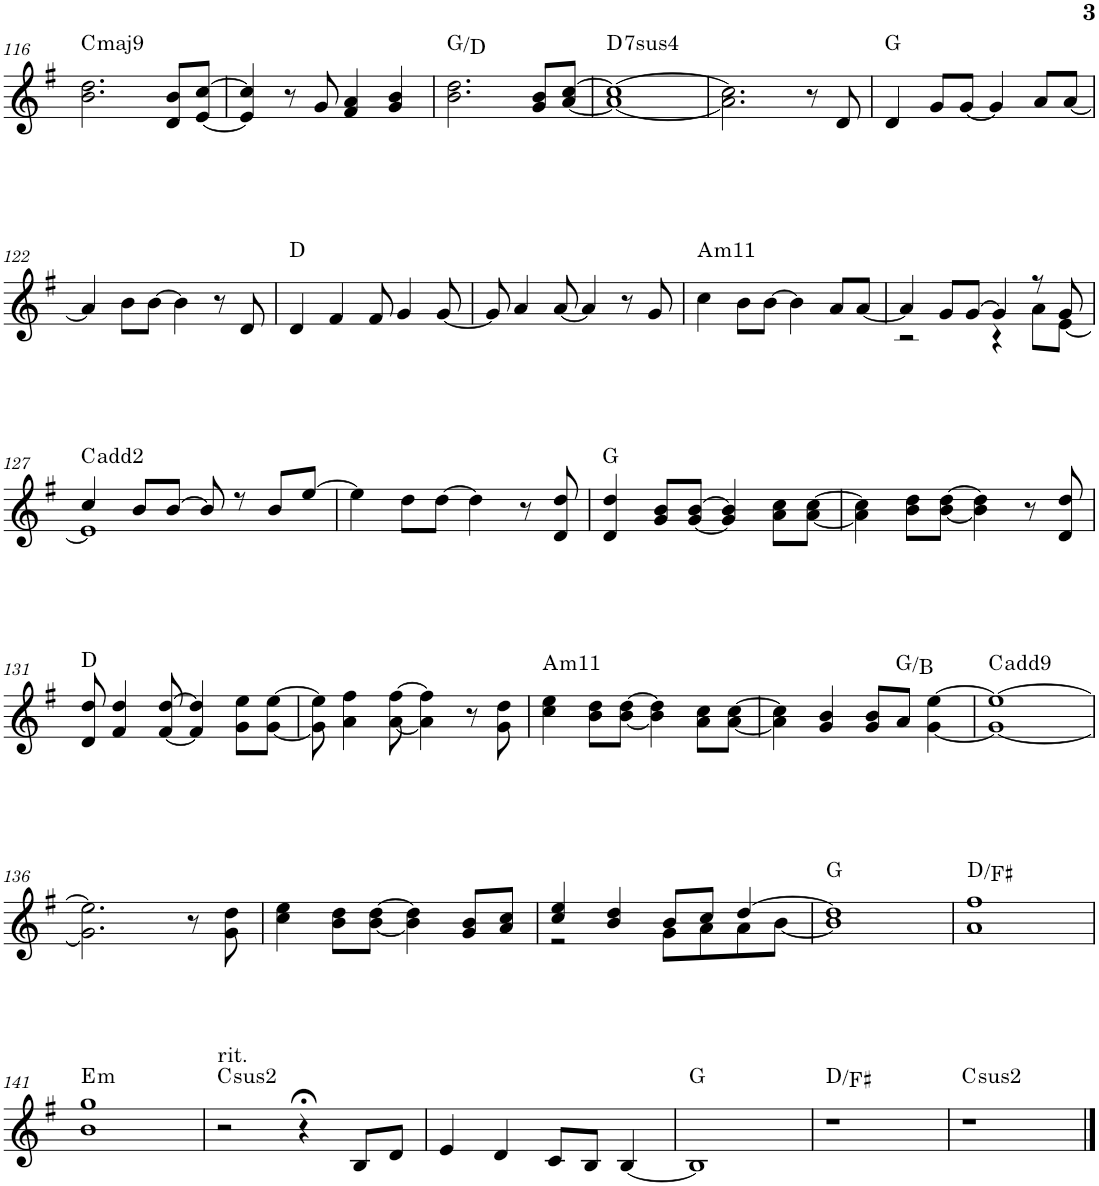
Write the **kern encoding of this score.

**kern	**harte
*part1	*part1
*staff1	*
*I"P1	*
!!LO:PB:g=z
*clefG2	*
*k[f#]	*
*G:	*
*M2/2	*
*met(c|)	*
=116	=116
!	!LO:H:kt=maj9
2.b\ 2.dd\	C:maj9
8d/ 8b/L	.
[<8e/ [>8cc/J	.
=117	=117
4e/] 4cc/]	.
8r	.
8g/	.
4f#/ 4a/	.
4g/ 4b/	.
=118	=118
2.b\ 2.dd\	G:maj/5
8g/ 8b/L	.
[<8a/ [>8cc/J	.
=119	=119
!	!LO:H:kt=74
1a_ 1cc_	D:sus4(7)
=120	=120
2.a\] 2.cc\]	.
8r	.
8d/	.
=121	=121
4d/	G:maj
8g/L	.
[<8g/J	.
4g/]	.
8a/L	.
[<8a/J	.
!!LO:LB:g=z
=122	=122
4a/]	.
8b\L	.
[>8b\J	.
4b\]	.
8r	.
8d/	.
=123	=123
4d/	D:maj
4f#/	.
8f#/	.
4g/	.
[<8g/	.
=124	=124
8g/]	.
4a/	.
[<8a/	.
4a/]	.
8r	.
8g/	.
=125	=125
!	!LO:H:kt=m11
4cc\	A:min9(11)
8b\L	.
[>8b\J	.
4b\]	.
8a/L	.
[<8a/J	.
=126	=126
*^	*
4a/]	2r	.
8g/L	.	.
[>8g/J	.	.
4g/]	4r	.
8r	8a\L	.
8g/	[<8e\J	.
!!LO:LB:g=z	!!
=127	=127	=127
4cc/	1e]	C:maj(2)
8b/L	.	.
[>8b/J	.	.
8b/]	.	.
8r	.	.
8b/L	.	.
[>8ee/J	.	.
*v	*v	*
=128	=128
4ee\]	.
8dd\L	.
[>8dd\J	.
4dd\]	.
8r	.
8d/ 8dd/	.
=129	=129
4d/ 4dd/	G:maj
8g/ 8b/L	.
[<8g/ [>8b/J	.
4g/] 4b/]	.
8a\ 8cc\L	.
[<8a\ [>8cc\J	.
=130	=130
4a\] 4cc\]	.
8b\ 8dd\L	.
[<8b\ [>8dd\J	.
4b\] 4dd\]	.
8r	.
8d/ 8dd/	.
!!LO:LB:g=z
=131	=131
8d/ 8dd/	D:maj
4f#/ 4dd/	.
[<8f#/ [>8dd/	.
4f#/] 4dd/]	.
8g\ 8ee\L	.
[<8g\ [>8ee\J	.
=132	=132
8g\] 8ee\]	.
4a\ 4ff#\	.
[<8a\ [>8ff#\	.
4a\] 4ff#\]	.
8r	.
8g\ 8dd\	.
=133	=133
!	!LO:H:kt=m11
4cc\ 4ee\	A:min9(11)
8b\ 8dd\L	.
[<8b\ [>8dd\J	.
4b\] 4dd\]	.
8a\ 8cc\L	.
[<8a\ [>8cc\J	.
=134	=134
4a\] 4cc\]	.
4g/ 4b/	.
8g/ 8b/L	.
8a/J	G:maj/3
[<4g\ [>4ee\	.
=135	=135
1g_ 1ee_	C:maj(9)
!!LO:LB:g=z
=136	=136
2.g\] 2.ee\]	.
8r	.
8g\ 8dd\	.
=137	=137
4cc\ 4ee\	.
8b\ 8dd\L	.
[<8b\ [>8dd\J	.
4b\] 4dd\]	.
8g/ 8b/L	.
8a/ 8cc/J	.
=138	=138
*^	*
4cc/ 4ee/	2r	.
4b/ 4dd/	.	.
8b/L	8g\L	.
8cc/J	8a\	.
[>4dd/	8a\	.
.	[<8b\J	.
*v	*v	*
=139	=139
1b] 1dd]	G:maj
=140	=140
1a 1ff#	D:maj/3
!!LO:LB:g=z
=141	=141
!	!LO:H:kt=m
1b 1gg	E:min
=142	=142
!LO:TX:a:t=rit.	!LO:H:kt=2
2r	C:(1,2,5)
4r;<	.
8B/L	.
8d/J	.
=143	=143
4e/	.
4d/	.
8c/L	.
8B/J	.
[<4B/	.
=144	=144
1B]	G:maj
=145	=145
1r	D:maj/3
=146	=146
!	!LO:H:kt=2
1r	C:(1,2,5)
==	==
*-	*-
